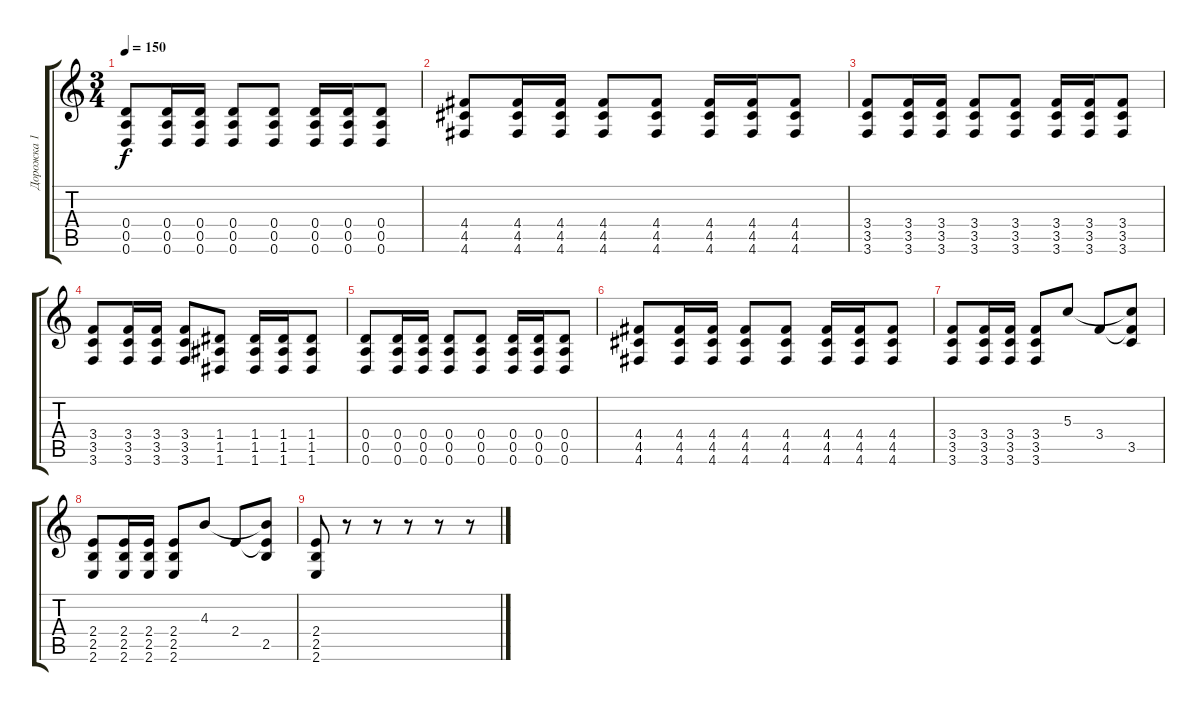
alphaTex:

\track ("Дорожка 1" "Дорожка 1") {instrument distortionguitar}
\staff {score tabs}
\tuning (E4 B3 G3 D3 A2 D2) {hide}
\ts (3 4)
\tempo 150
\clef g2
\ks c
(0.4 0.5 0.6).8{dy f} (0.4 0.5 0.6).16 (0.4 0.5 0.6).16 (0.4 0.5 0.6).8 (0.4 0.5 0.6).8 (0.4 0.5 0.6).16 (0.4 0.5 0.6).16 (0.4 0.5 0.6).8 |
(4.4 4.5 4.6).8 (4.4 4.5 4.6).16 (4.4 4.5 4.6).16 (4.4 4.5 4.6).8 (4.4 4.5 4.6).8 (4.4 4.5 4.6).16 (4.4 4.5 4.6).16 (4.4 4.5 4.6).8 |
(3.4 3.5 3.6).8 (3.4 3.5 3.6).16 (3.4 3.5 3.6).16 (3.4 3.5 3.6).8 (3.4 3.5 3.6).8 (3.4 3.5 3.6).16 (3.4 3.5 3.6).16 (3.4 3.5 3.6).8 |
(3.4 3.5 3.6).8 (3.4 3.5 3.6).16 (3.4 3.5 3.6).16 (3.4 3.5 3.6).8 (1.4 1.5 1.6).8 (1.4 1.5 1.6).16 (1.4 1.5 1.6).16 (1.4 1.5 1.6).8 |
(0.4 0.5 0.6).8 (0.4 0.5 0.6).16 (0.4 0.5 0.6).16 (0.4 0.5 0.6).8 (0.4 0.5 0.6).8 (0.4 0.5 0.6).16 (0.4 0.5 0.6).16 (0.4 0.5 0.6).8 |
(4.4 4.5 4.6).8 (4.4 4.5 4.6).16 (4.4 4.5 4.6).16 (4.4 4.5 4.6).8 (4.4 4.5 4.6).8 (4.4 4.5 4.6).16 (4.4 4.5 4.6).16 (4.4 4.5 4.6).8 |
(3.4 3.5 3.6).8 (3.4 3.5 3.6).16 (3.4 3.5 3.6).16 (3.4 3.5 3.6).8 5.3.8 3.4.8 (5.3{t} 3.4{t} 3.5).8 |
(2.4 2.5 2.6).8 (2.4 2.5 2.6).16 (2.4 2.5 2.6).16 (2.4 2.5 2.6).8 4.3.8 2.4.8 (4.3{t} 2.4{t} 2.5).8 |
(2.4 2.5 2.6).8 r.8 r.8 r.8 r.8 r.8
